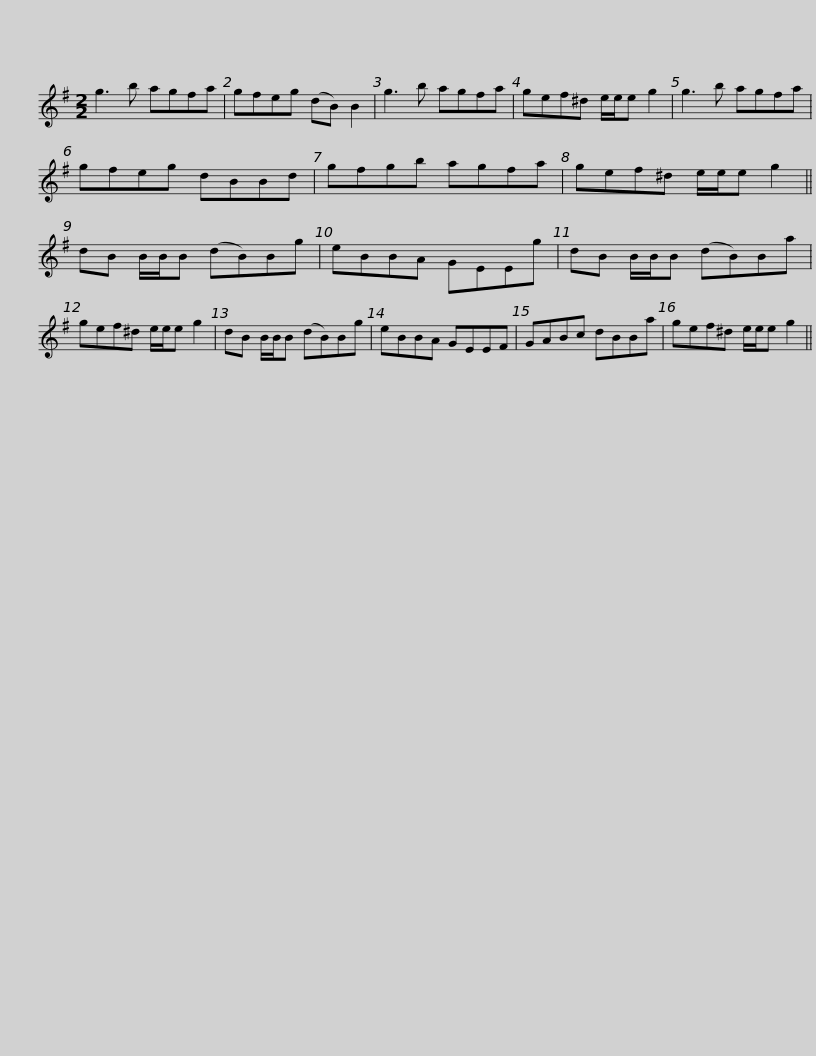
X:1
L:1/8
M:2/2
I:linebreak $
K:Emin
V:1 treble
V:1
 g3 b agfa | gfeg (dB) B2 | g3 b agfa | gef^d e/e/e g2 | g3 b agfa | %5
 gfeg dBBd |$ gfgb agfa | gef^d e/e/e g2 || dB B/B/B (dB)Bg | eBBA GEEg | %10
 dB B/B/B (dB)Ba |$ gef^d e/e/e g2 | dB B/B/B (dB)Bg | eBBA GEEF | GABc dBBa | %15
 gef^d e/e/e g2 || %16
